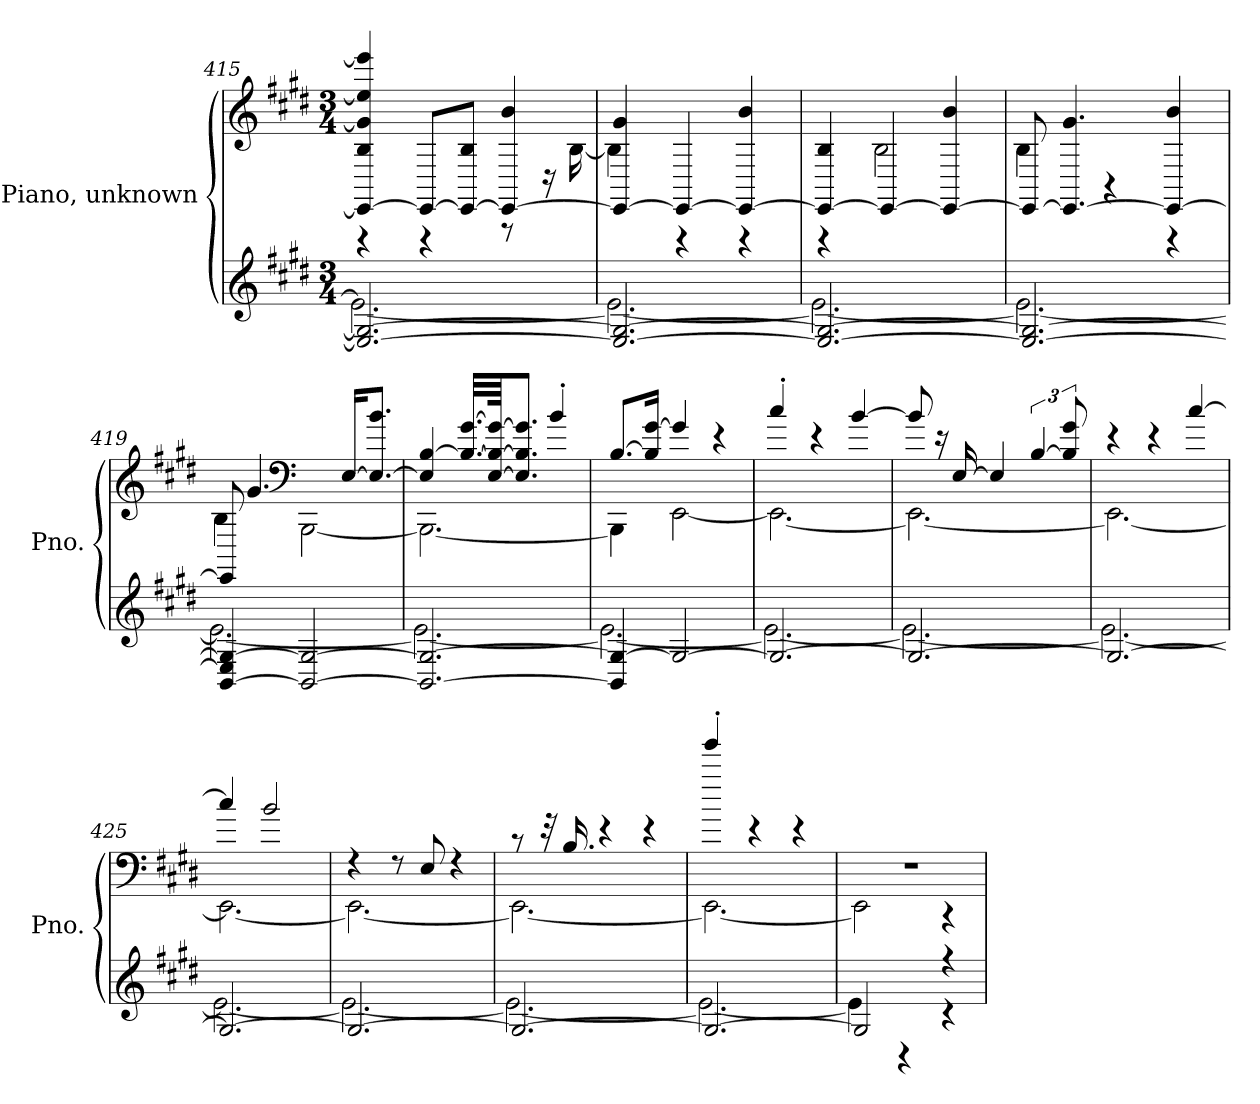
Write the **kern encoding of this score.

**kern	**kern
*part1	*part1
*staff2	*staff1
*I"Piano, unknown	*
*I'Pno.	*
*clefG2	*clefG2
*k[f#c#g#d#]	*k[f#c#g#d#]
*M3/4	*M3/4
=415	=415
*^	*^
2.E/_ 2.G#/_	2.e\_	4EE/_ 4B/ 4g#/] 4ee/] 4eee/]	4r
.	.	8EE/L_	4r
.	.	8EE/_ 8B/J	.
.	.	4EE/_ 4b/	8r
.	.	.	16r
.	.	.	[16B\
=416	=416	=416	=416
2.E/_ 2.G#/_	2.e\_	4EE/_ 4g#/	4B\]
.	.	4EE/_	4r
.	.	4EE/_ 4b/	4r
=417	=417	=417	=417
2.E/_ 2.G#/_	2.e\_	4EE/_ 4B/	4r
.	.	4EE/_	2B\
.	.	4EE/_ 4b/	.
=418	=418	=418	=418
2.E/_ 2.G#/_	2.e\_	8EE/_	4B\
.	.	4.EE/_ 4.g#/	.
.	.	.	4r
.	.	4EE/_ 4b/	4r
=419	=419	=419	=419
[4BB/ 4E/] 4G#/_	2.e\_	8EE/]	4B\
.	.	4.g#/	.
*	*	*clefF4	*
2BB/_ 2G#/_	.	.	[2BBB\
.	.	[16E/KL	.
.	.	8.E/_ 8.b/J	.
!!LO:LB:g=z	!!
=420	=420	=420	=420
2.BB/_ 2.G#/_	2.e\_	4E/] [4B/	2.BBB\_
.	.	32.B/_ [32.g#/LLL	.
.	.	[64E/ 64B/_ 64g#/_JJK	.
.	.	8.E/] 8.B/] 8.g#/]J	.
.	.	4b'/	.
=421	=421	=421	=421
4BB/] 4G#/_	2.e\_	[8.B/L	4BBB\]
.	.	16B/] [16g#/Jk	.
2G#/_	.	4g#/]	[2EE\
.	.	4r	.
=422	=422	=422	=422
2.G#/_	2.e\_	4cc#'/	2.EE\_
.	.	4r	.
.	.	[4b/	.
=423	=423	=423	=423
2.G#/_	2.e\_	8b/]	2.EE\_
.	.	16r	.
.	.	[16E/	.
.	.	4E/]	.
.	.	[6B/	.
.	.	12B/] 12g#/	.
=424	=424	=424	=424
2.G#/_	2.e\_	4r	2.EE\_
.	.	4r	.
.	.	[4cc#/	.
=425	=425	=425	=425
2.G#/_	2.e\_	4cc#/]	2.EE\_
.	.	2b/	.
!!LO:PB:g=z	!!
=426	=426	=426	=426
2.G#/_	2.e\_	4r	2.EE\_
.	.	8r	.
.	.	8E/	.
.	.	4r	.
=427	=427	=427	=427
2.G#/_	2.e\_	8r	2.EE\_
.	.	32r	.
.	.	16.B/	.
.	.	4r	.
.	.	4r	.
=428	=428	=428	=428
2.G#/_	2.e\_	4ggg#'/	2.EE\_
.	.	4r	.
.	.	4r	.
=429	=429	=429	=429
2G#/]	4e\]	2.r	2EE\]
.	4r	.	.
4r	4r	.	4r
*v	*v	*	*
*	*v	*v
=	=
*-	*-
